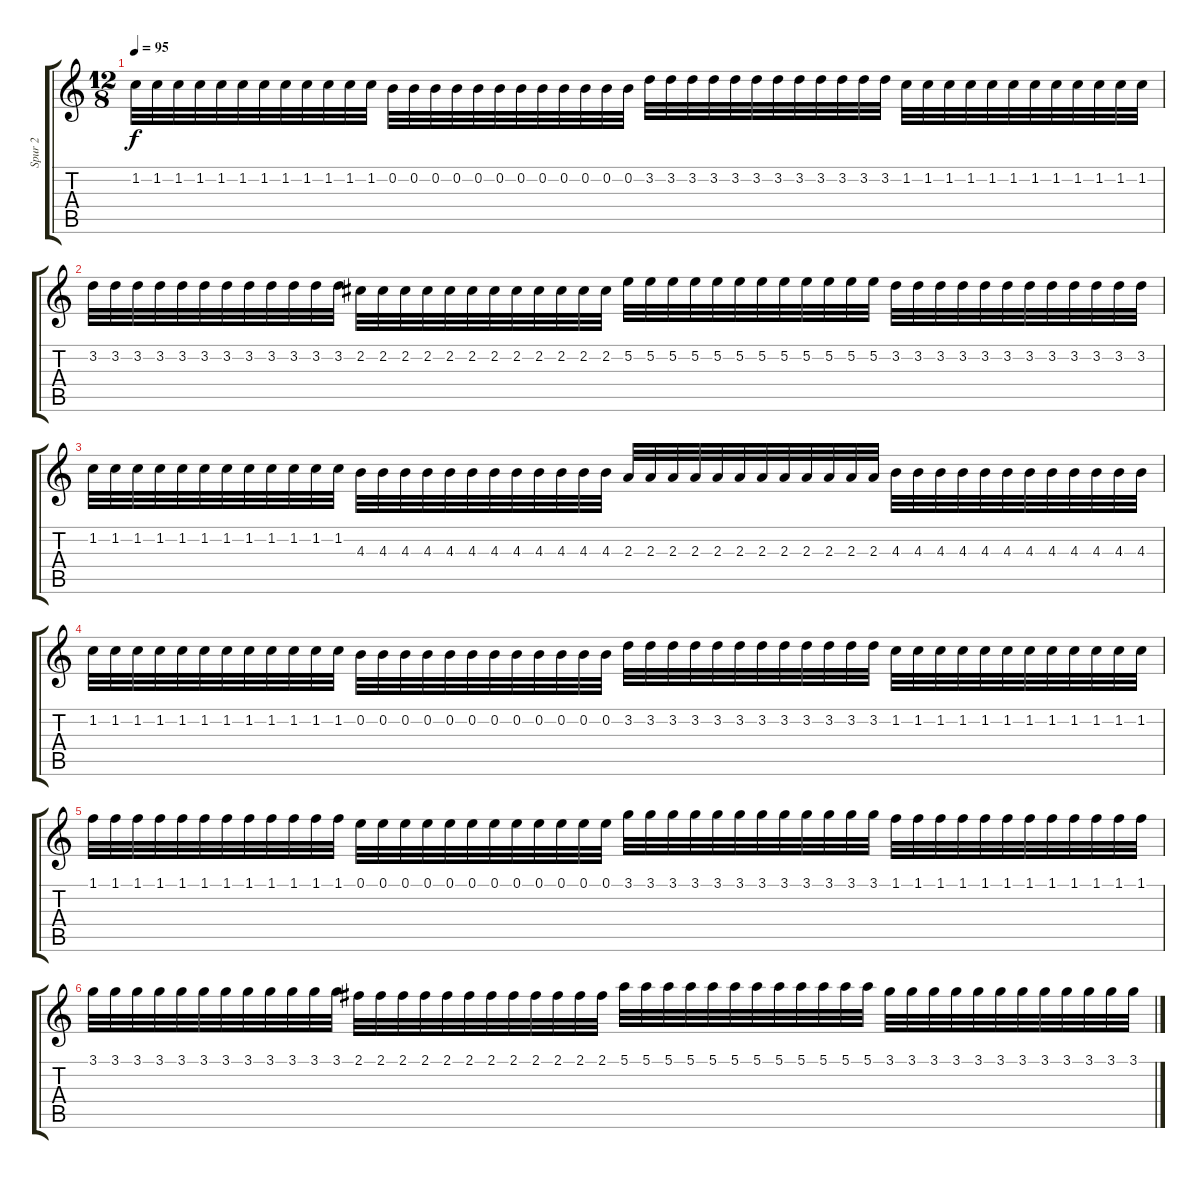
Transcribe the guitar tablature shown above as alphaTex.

\track ("Spur 2" "Spur 2") {instrument banjo}
\staff {score tabs}
\tuning (E4 B3 G3 D3 A2 E2) {hide}
\displaytranspose 12
\ts (12 8)
\tempo 95
\clef g2
\ks c
1.2.32{dy f volume 12} 1.2.32 1.2.32 1.2.32 1.2.32 1.2.32 1.2.32 1.2.32 1.2.32 1.2.32 1.2.32 1.2.32 0.2.32 0.2.32 0.2.32 0.2.32 0.2.32 0.2.32 0.2.32 0.2.32 0.2.32 0.2.32 0.2.32 0.2.32 3.2.32 3.2.32 3.2.32 3.2.32 3.2.32 3.2.32 3.2.32 3.2.32 3.2.32 3.2.32 3.2.32 3.2.32 1.2.32 1.2.32 1.2.32 1.2.32 1.2.32 1.2.32 1.2.32 1.2.32 1.2.32 1.2.32 1.2.32 1.2.32 |
3.2.32 3.2.32 3.2.32 3.2.32 3.2.32 3.2.32 3.2.32 3.2.32 3.2.32 3.2.32 3.2.32 3.2.32 2.2.32 2.2.32 2.2.32 2.2.32 2.2.32 2.2.32 2.2.32 2.2.32 2.2.32 2.2.32 2.2.32 2.2.32 5.2.32 5.2.32 5.2.32 5.2.32 5.2.32 5.2.32 5.2.32 5.2.32 5.2.32 5.2.32 5.2.32 5.2.32 3.2.32 3.2.32 3.2.32 3.2.32 3.2.32 3.2.32 3.2.32 3.2.32 3.2.32 3.2.32 3.2.32 3.2.32 |
1.2.32 1.2.32 1.2.32 1.2.32 1.2.32 1.2.32 1.2.32 1.2.32 1.2.32 1.2.32 1.2.32 1.2.32 4.3.32 4.3.32 4.3.32 4.3.32 4.3.32 4.3.32 4.3.32 4.3.32 4.3.32 4.3.32 4.3.32 4.3.32 2.3.32 2.3.32 2.3.32 2.3.32 2.3.32 2.3.32 2.3.32 2.3.32 2.3.32 2.3.32 2.3.32 2.3.32 4.3.32 4.3.32 4.3.32 4.3.32 4.3.32 4.3.32 4.3.32 4.3.32 4.3.32 4.3.32 4.3.32 4.3.32 |
1.2.32 1.2.32 1.2.32 1.2.32 1.2.32 1.2.32 1.2.32 1.2.32 1.2.32 1.2.32 1.2.32 1.2.32 0.2.32 0.2.32 0.2.32 0.2.32 0.2.32 0.2.32 0.2.32 0.2.32 0.2.32 0.2.32 0.2.32 0.2.32 3.2.32 3.2.32 3.2.32 3.2.32 3.2.32 3.2.32 3.2.32 3.2.32 3.2.32 3.2.32 3.2.32 3.2.32 1.2.32 1.2.32 1.2.32 1.2.32 1.2.32 1.2.32 1.2.32 1.2.32 1.2.32 1.2.32 1.2.32 1.2.32 |
1.1.32 1.1.32 1.1.32 1.1.32 1.1.32 1.1.32 1.1.32 1.1.32 1.1.32 1.1.32 1.1.32 1.1.32 0.1.32 0.1.32 0.1.32 0.1.32 0.1.32 0.1.32 0.1.32 0.1.32 0.1.32 0.1.32 0.1.32 0.1.32 3.1.32 3.1.32 3.1.32 3.1.32 3.1.32 3.1.32 3.1.32 3.1.32 3.1.32 3.1.32 3.1.32 3.1.32 1.1.32 1.1.32 1.1.32 1.1.32 1.1.32 1.1.32 1.1.32 1.1.32 1.1.32 1.1.32 1.1.32 1.1.32 |
3.1.32 3.1.32 3.1.32 3.1.32 3.1.32 3.1.32 3.1.32 3.1.32 3.1.32 3.1.32 3.1.32 3.1.32 2.1.32 2.1.32 2.1.32 2.1.32 2.1.32 2.1.32 2.1.32 2.1.32 2.1.32 2.1.32 2.1.32 2.1.32 5.1.32 5.1.32 5.1.32 5.1.32 5.1.32 5.1.32 5.1.32 5.1.32 5.1.32 5.1.32 5.1.32 5.1.32 3.1.32 3.1.32 3.1.32 3.1.32 3.1.32 3.1.32 3.1.32 3.1.32 3.1.32 3.1.32 3.1.32 3.1.32
